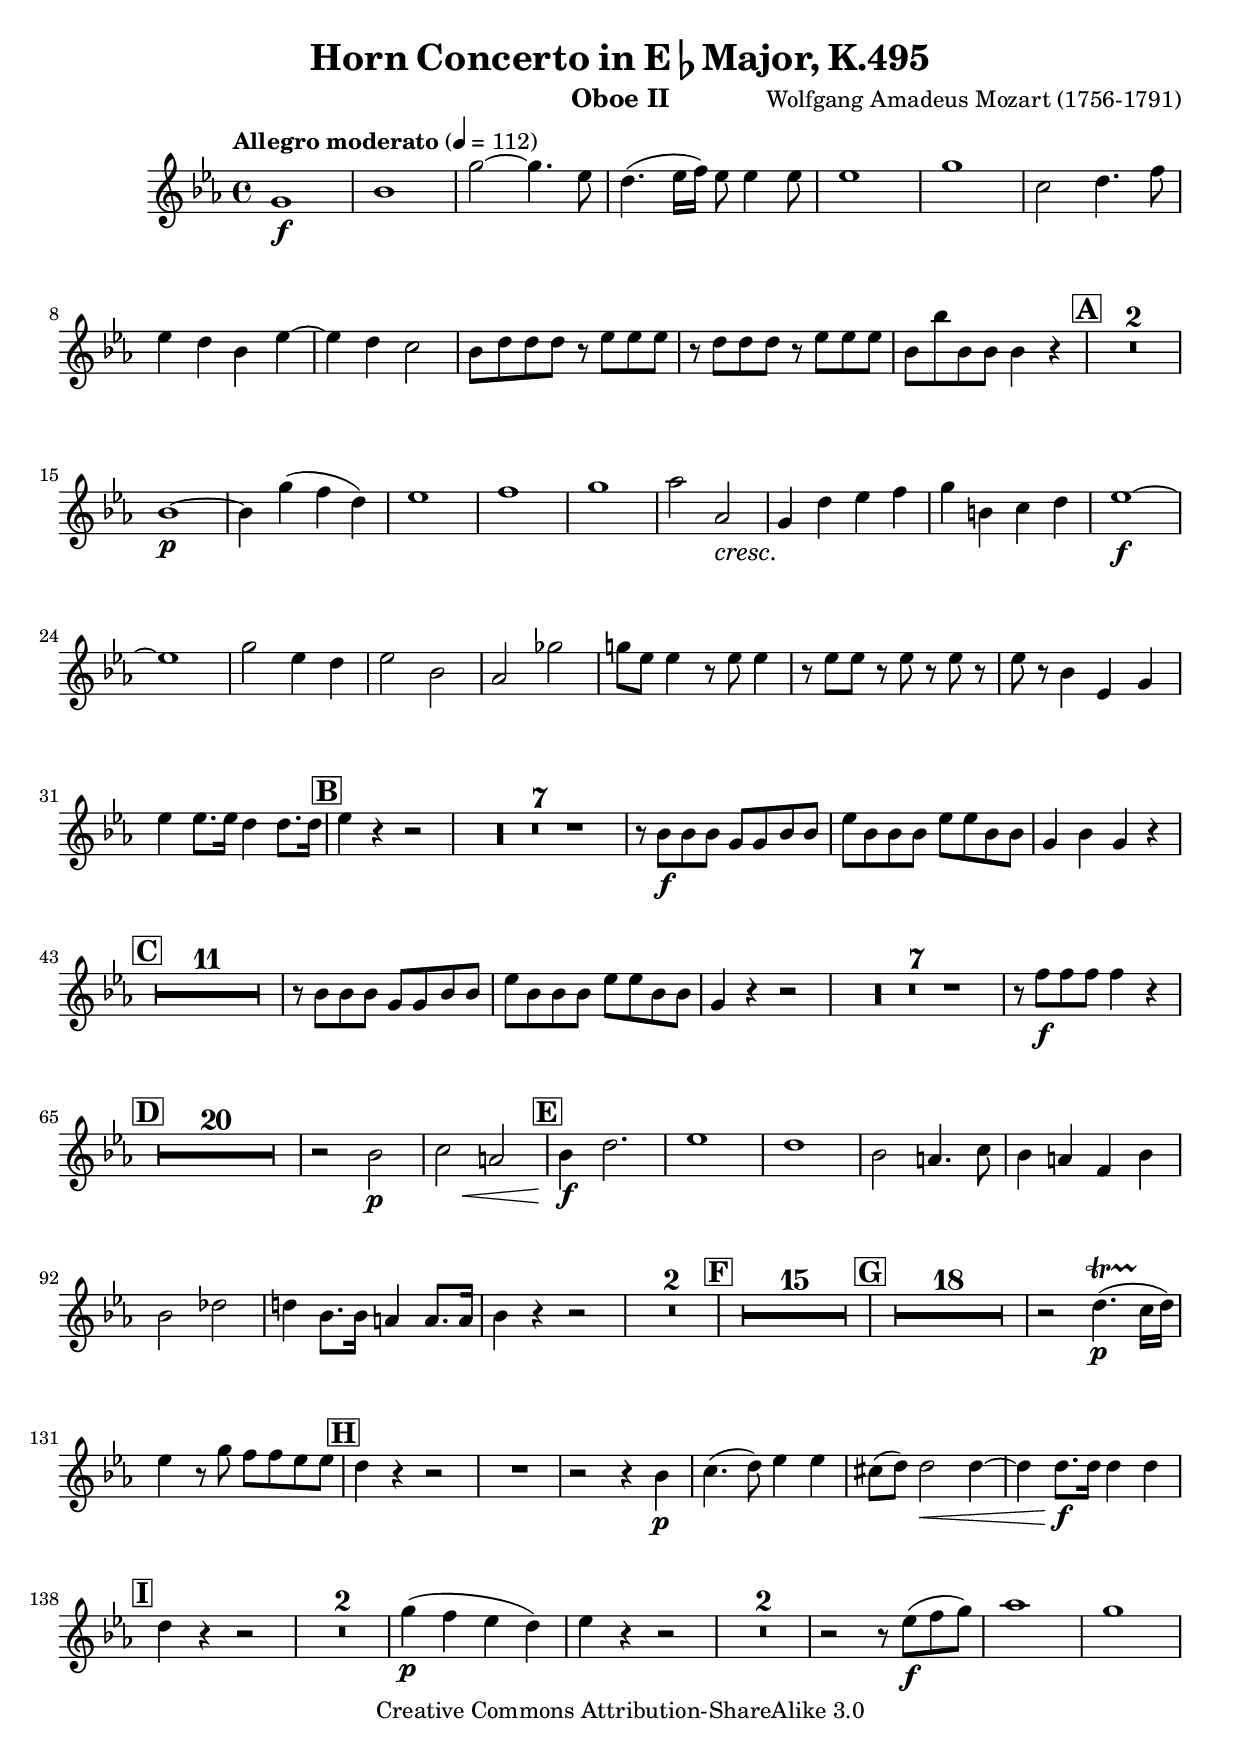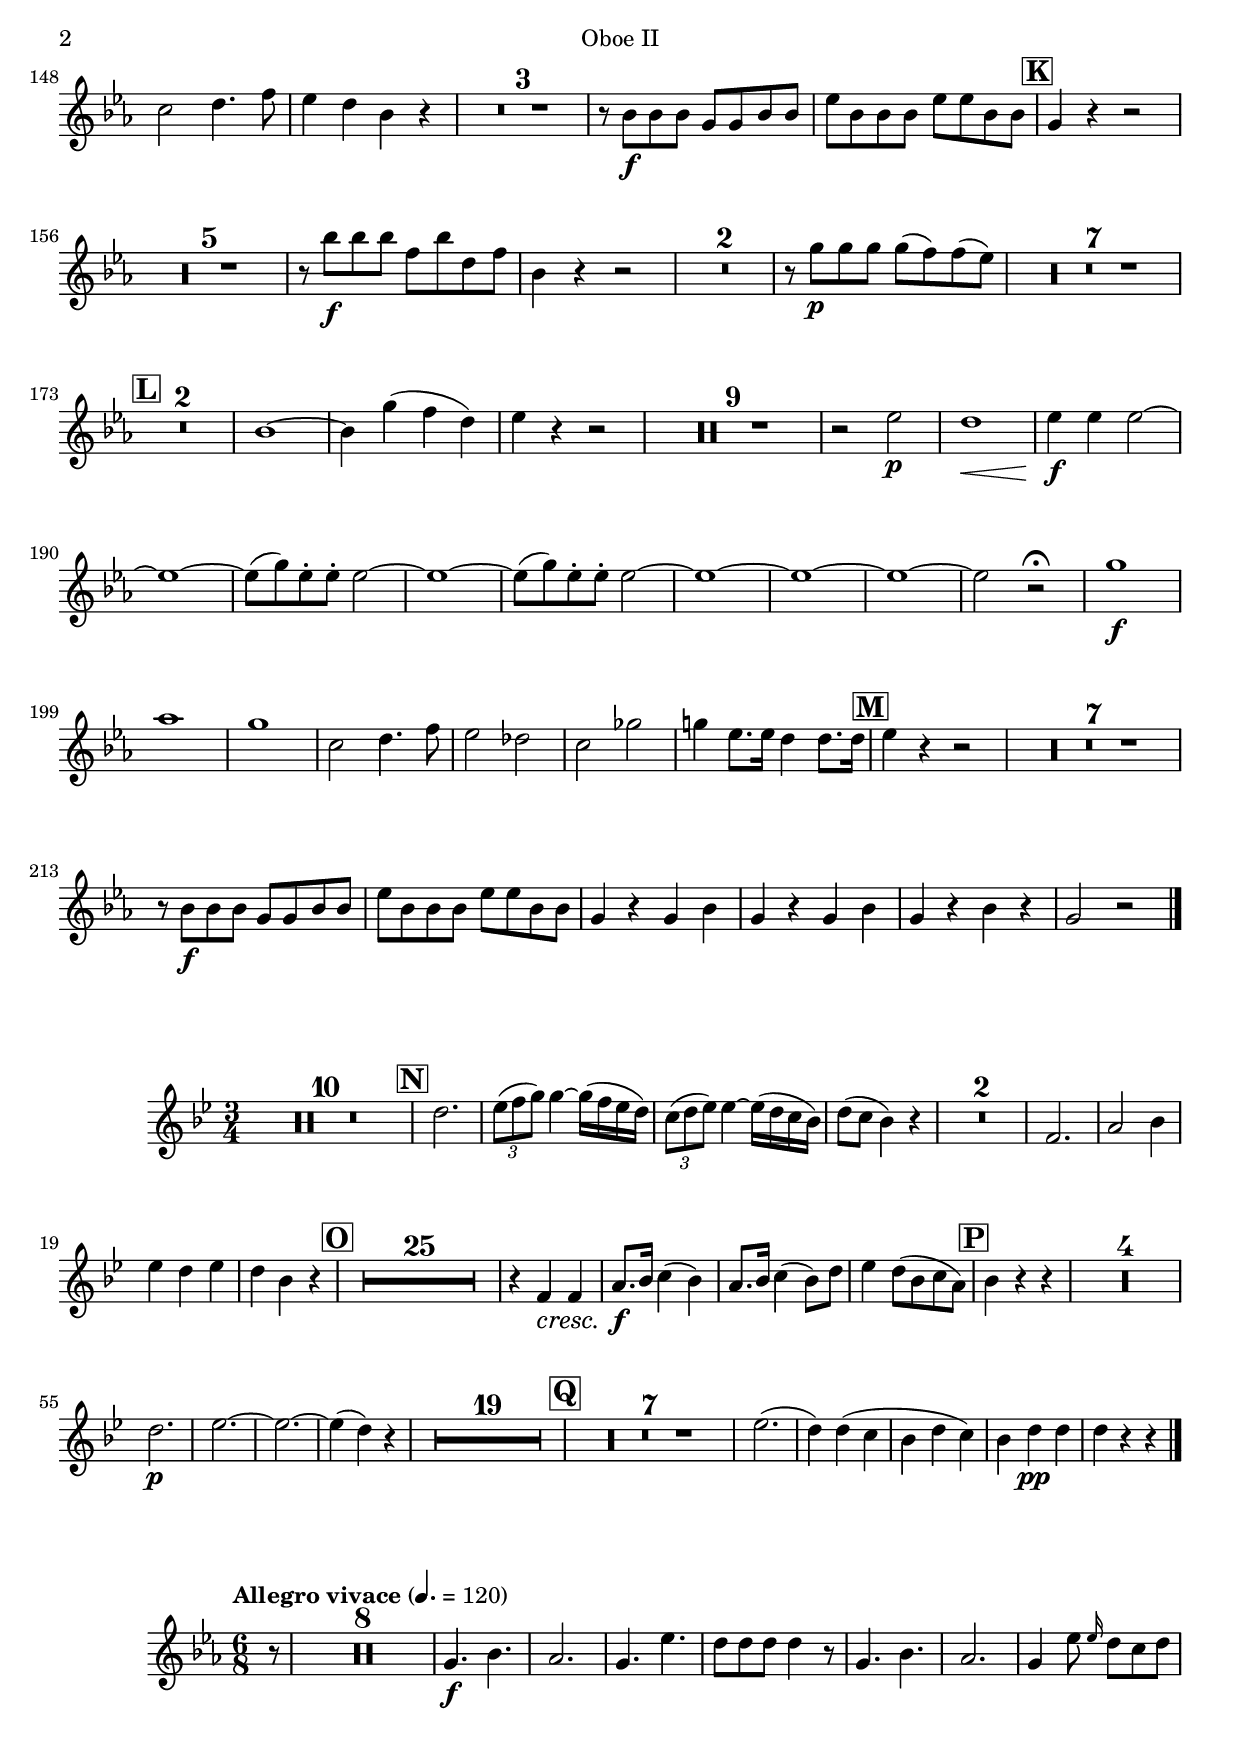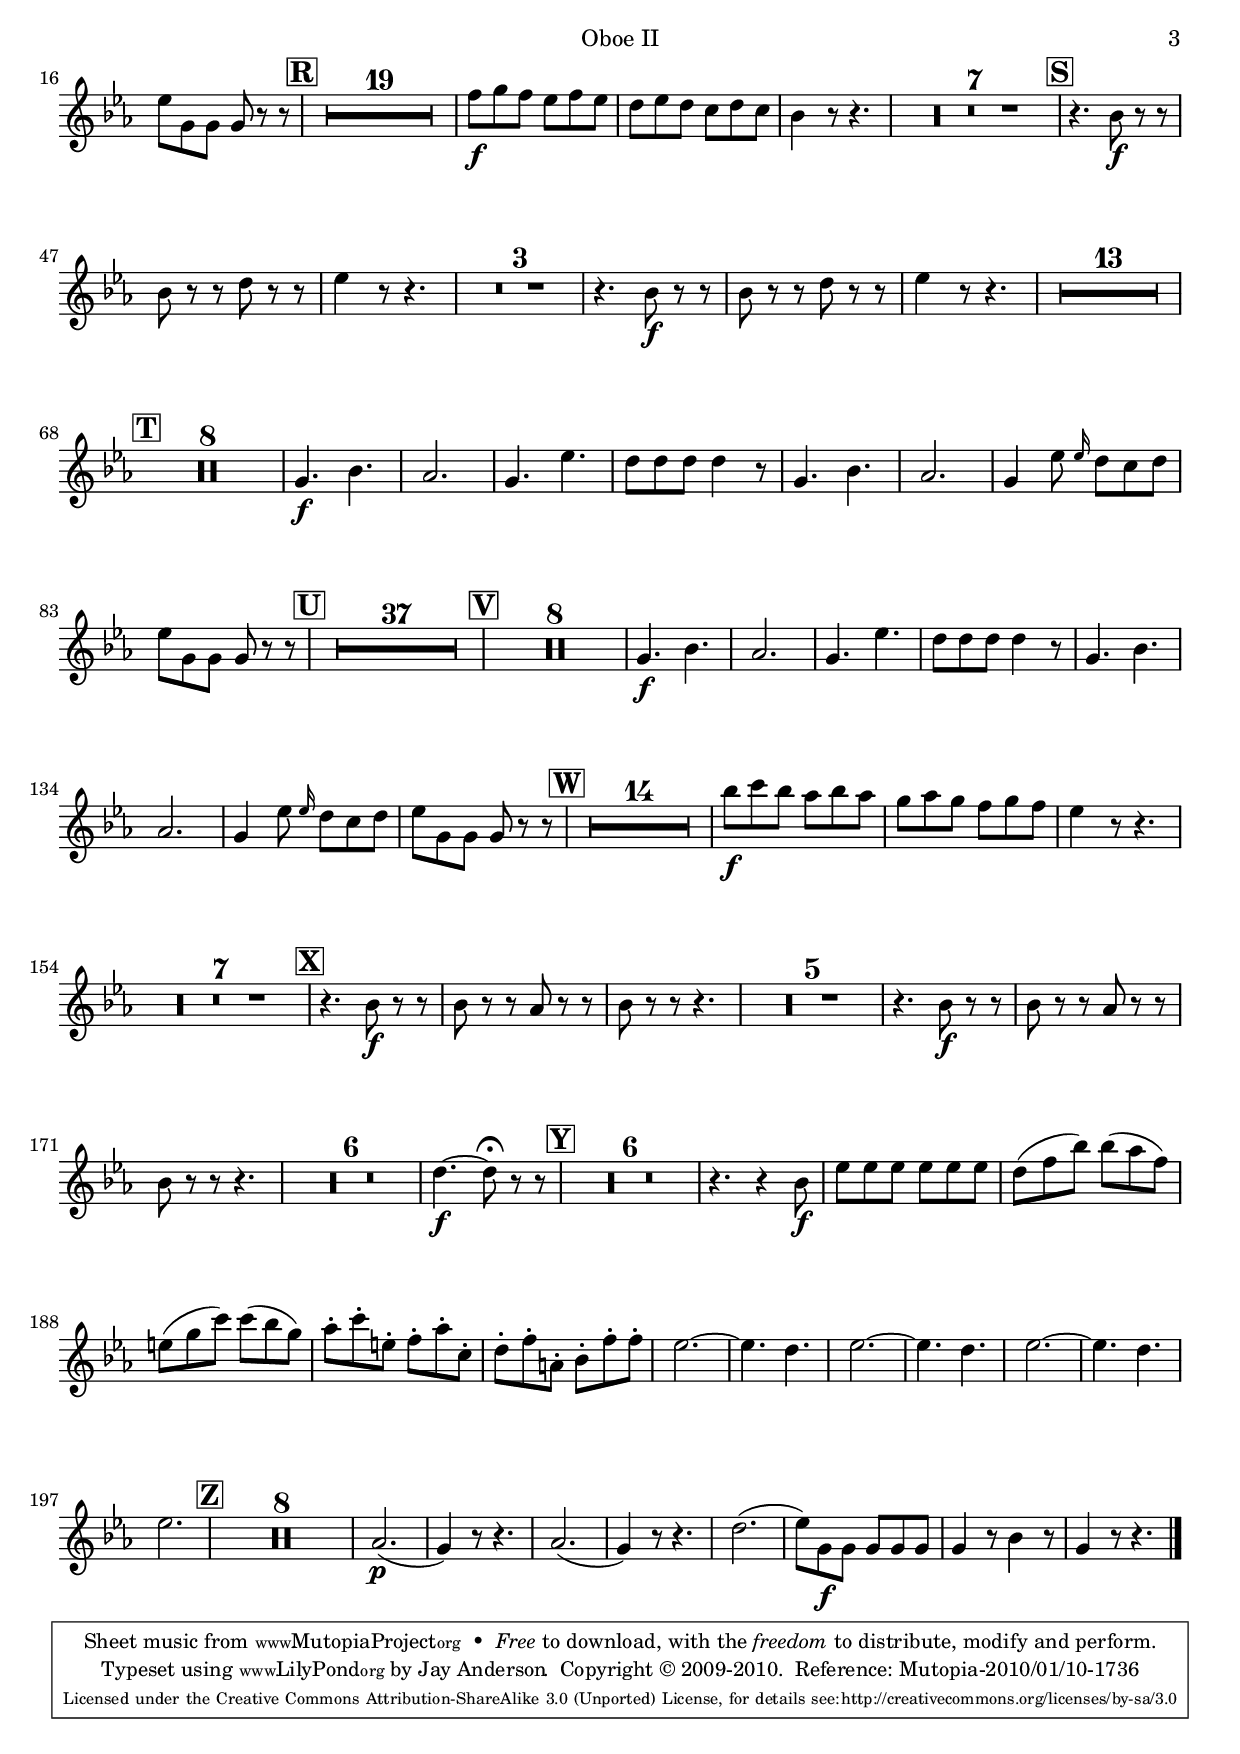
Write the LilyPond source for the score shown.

\version "2.13.32"

\include "defs.ily"
\version "2.13.32"

oboeTwoMvtI = \relative c''
{
  \key ees \major
  g1\f |
  bes |
  g'2~ g4. ees8 |
  d4.( ees16 f) ees8 ees4 ees8 |
  ees1 |
  g |
  c,2 d4. f8 |
  ees4 d bes ees~ |
  ees4 d c2 |
  bes8 d d d r ees ees ees |
  r d d d r ees ees ees |
  bes bes' bes, bes bes4 r |

  %A
  R1*2 |
  bes1~\p |
  bes4 g'( f d) |
  ees1 |
  f |
  g |
  aes2 aes,\justCresc |
  g4 d' ees f |
  g b, c d |
  ees1~\f |
  ees |
  g2 ees4 d |
  ees2 bes |
  aes ges' |
  g8 ees ees4 r8 ees ees4 |
  r8 ees ees r ees r ees r |
  ees r bes4 ees, g |
  ees' ees8. ees16 d4 d8. d16 |

  %B
  ees4 r r2 |
  R1*7 |
  r8 bes\f bes bes g g bes bes |
  ees bes bes bes ees ees bes bes |
  g4 bes g r |

  %C |
  R1*11 |
  r8 bes bes bes g g bes bes |
  ees bes bes bes ees ees bes bes |
  g4 r r2 |
  R1*7 |
  r8 f'\f f f f4 r |

  %D
  R1*20 |
  r2 bes,\p |
  << c {s4 s\<} >> a2 |

  %E
  bes4\f d2. |
  ees1 |
  d |
  bes2 a4. c8 |
  bes4 a f bes |
  bes2 des |
  d4 bes8. bes16 a4 a8. a16 |
  bes4 r r2 |
  R1*2 |

  %F
  R1*15 |

  %G
  R1*18 |

  r2 d4.(\p\startTrillSpan c16\stopTrillSpan d) |
  ees4 r8 g f f ees ees |

  %H
  d4 r r2 |
  R1 |
  r2 r4 bes\p |
  c4.( d8) ees4 ees |
  cis8( d) d2\< d4~ |
  d d8.\f d16 d4 d |

  %I
  d r r2 |
  R1*2 |
  g4(\p f ees d) |
  ees r r2 |
  R1*2 |
  r2 r8 ees(\f f g) |
  aes1 |
  g |
  c,2 d4. f8 |
  ees4 d bes r |
  R1*3 |
  r8 bes\f bes bes g g bes bes |
  ees bes bes bes ees ees bes bes |

  %K
  g4 r r2 |
  R1*5 |
  r8 bes'\f bes bes f bes d, f |
  bes,4 r r2 |
  R1*2 |
  r8 g'\p g g g( f) f( ees) |
  R1*7 |

  %L
  R1*2 |
  bes1~ |
  bes4 g'( f d) |
  ees4 r r2 |
  R1*9
  r2 ees\p |
  d1\< |
  ees4\f ees ees2~ |
  ees1~ |
  ees8( g) ees-. ees-. ees2~ |
  ees1~ |
  ees8( g) ees-. ees-. ees2~ |
  ees1~ |
  ees1~ |
  ees1~ |
  ees2 r\fermata |
  g1\f |
  aes |
  g |
  c,2 d4. f8 |
  ees2 des |
  c ges' |
  g4 ees8. ees16 d4 d8. d16 |

  %M
  ees4 r r2 |
  R1*7 |
  r8 bes\f bes bes g g bes bes |
  ees bes bes bes ees ees bes bes |
  g4 r g bes |
  g r g bes |
  g r bes r |
  g2 r |
}

oboeTwoMvtII = \relative c''
{
  \key bes \major
  R2.*10 |

  %N
  d2. |
  \times 2/3 {ees8( f g)} g4~ g16( f ees d) |
  \times 2/3 {c8( d ees)} ees4~ ees16( d c bes) |
  d8( c bes4) r |
  R2.*2 |
  f2. |
  a2 bes4 |
  ees d ees |
  d bes r |

  %O
  R2.*25 |
  r4 f\justCresc f |
  a8.\f bes16 c4( bes) |
  a8. bes16 c4( bes8) d |
  ees4 d8( bes c a) |

  %P
  bes4 r r |
  R2.*4 |
  d2.\p |
  ees~ |
  ees~ |
  ees4( d) r |
  R2.*19 |

  %Q
  R2.*7 |
  ees2.( |
  d4) d( c |
  bes d c) |
  bes d\pp d |
  d r r |
}

oboeTwoMvtIIITutti = \relative c''
{
  g4.\f bes |
  aes2. |
  g4. ees' |
  d8 d d d4 r8 |
  g,4. bes |
  aes2. |
  g4 ees'8 \grace ees16 d8 c d |
  ees g, g g r r |
}

oboeTwoMvtIII = \relative c''
{
  \key ees \major
  r8 |
  R2.*8 |
  \oboeTwoMvtIIITutti

  %R
  R2.*19 |
  f8\f g f ees f ees |
  d ees d c d c |
  bes4 r8 r4. |
  R2.*7 |

  %S
  r4. bes8\f r r |
  bes r r d r r |
  ees4 r8 r4. |
  R2.*3 |
  r4. bes8\f r r |
  bes r r d r r |
  ees4 r8 r4. |
  R2.*13 |

  %T
  R2.*8 |
  \oboeTwoMvtIIITutti

  %U
  R2.*37 |

  %V
  R2.*8 |
  \oboeTwoMvtIIITutti

  %W
  R2.*14 |
  bes'8\f c bes aes bes aes |
  g aes g f g f |
  ees4 r8 r4. |
  R2.*7 |

  %X
  r4. bes8\f r r |
  bes r r aes r r |
  bes r r r4. |
  R2.*5 |
  r4. bes8\f r r |
  bes r r aes r r |
  bes r r r4. |
  R2.*6 |
  d4.~\f d8\fermata r r |

  %Y
  R2.*6 |
  r4. r4 bes8\f |
  ees ees ees ees ees ees |
  d( f bes) bes( aes f) |
  e( g c) c( bes g) |
  aes-. c-. e,-. f-. aes-. c,-. |
  d-. f-. a,-. bes-. f'-. f-. |
  \repeat unfold 3 {ees2.~ | ees4. d |}
  ees2. |

  %Z
  R2.*8 |
  aes,2.(\p |
  g4) r8 r4. |
  aes2.( |
  g4) r8 r4. |
  d'2.( |
  ees8) g,\f g g g g |
  g4 r8 bes4 r8 |
  g4 r8 r4. |
}


instrument = "Oboe II"

mvtI = \oboeTwoMvtI
mvtII = \oboeTwoMvtII
mvtIII = \oboeTwoMvtIII

\version "2.13.32"

\book
{
  \include "header.ily"
  \score
  {
    \new Staff { << \mvtI \outlineMvtI >> }
  }
  \score
  {
    \new Staff { << \mvtII \outlineMvtII >> }
  }
  \score
  {
    \new Staff { << \mvtIII \outlineMvtIII >> }
  }
}



